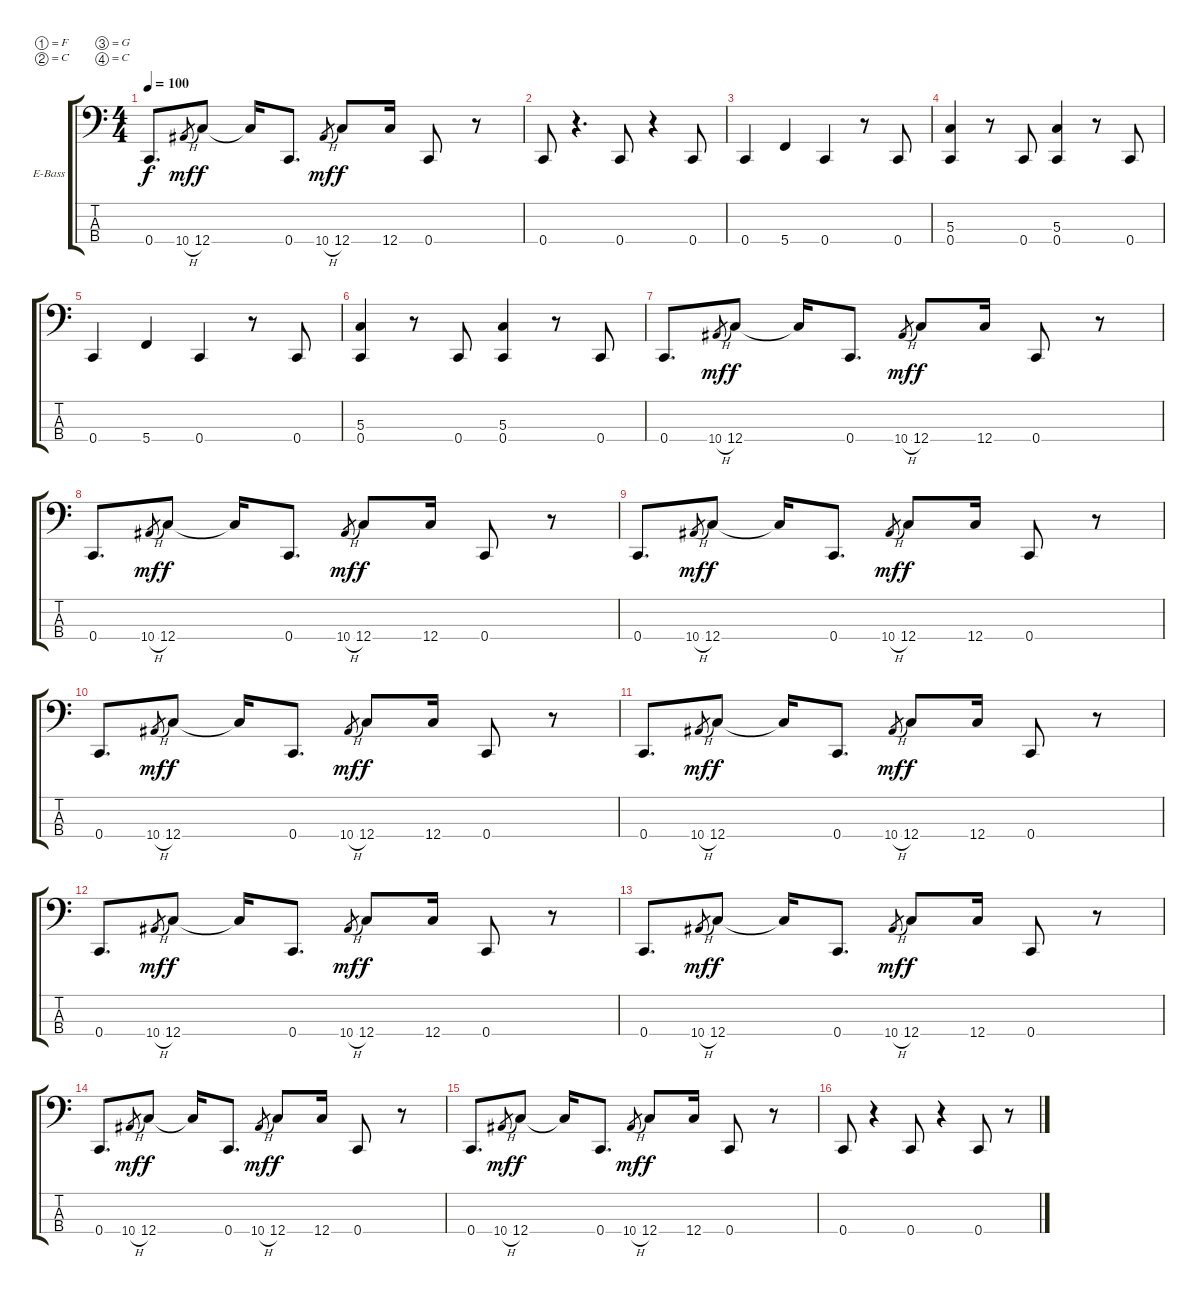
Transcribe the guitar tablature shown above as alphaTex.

\bracketExtendMode groupsimilarinstruments
\firstSystemTrackNameOrientation horizontal
\otherSystemsTrackNameOrientation horizontal
\track ("Bob Rock (Bass)" "E-Bass") {instrument electricbassfinger}
\staff {score tabs}
\tuning (F2 C2 G1 C1)
\ts (4 4)
\tempo 100
\clef f4
\scale
0.333333
\ks c
0.4.8{d dy f} 10.4{h}.8{gr dy mf} 12.4.8{dy f} 12.4{t}.16 0.4.8{d} 10.4{h}.8{gr dy mf} 12.4.8{dy f} 12.4.16 0.4.8 r.8 |
\scale
0.333333 0.4.8 r.4{d} 0.4.8 r.4 0.4.8 |
\scale
0.333333 0.4.4 5.4.4 0.4.4 r.8 0.4.8 |
\scale
0.333333 (5.3 0.4).4 r.8 0.4.8 (5.3 0.4).4 r.8 0.4.8 |
\scale
0.333333 0.4.4 5.4.4 0.4.4 r.8 0.4.8 |
\scale
0.333333 (5.3 0.4).4 r.8 0.4.8 (5.3 0.4).4 r.8 0.4.8 |
\scale
0.333333 0.4.8{d} 10.4{h}.8{gr dy mf} 12.4.8{dy f} 12.4{t}.16 0.4.8{d} 10.4{h}.8{gr dy mf} 12.4.8{dy f} 12.4.16 0.4.8 r.8 |
\scale
0.333333 0.4.8{d} 10.4{h}.8{gr dy mf} 12.4.8{dy f} 12.4{t}.16 0.4.8{d} 10.4{h}.8{gr dy mf} 12.4.8{dy f} 12.4.16 0.4.8 r.8 |
\scale
0.333333 0.4.8{d} 10.4{h}.8{gr dy mf} 12.4.8{dy f} 12.4{t}.16 0.4.8{d} 10.4{h}.8{gr dy mf} 12.4.8{dy f} 12.4.16 0.4.8 r.8 |
\scale
0.333333 0.4.8{d} 10.4{h}.8{gr dy mf} 12.4.8{dy f} 12.4{t}.16 0.4.8{d} 10.4{h}.8{gr dy mf} 12.4.8{dy f} 12.4.16 0.4.8 r.8 |
\scale
0.333333 0.4.8{d} 10.4{h}.8{gr dy mf} 12.4.8{dy f} 12.4{t}.16 0.4.8{d} 10.4{h}.8{gr dy mf} 12.4.8{dy f} 12.4.16 0.4.8 r.8 |
\scale
0.333333 0.4.8{d} 10.4{h}.8{gr dy mf} 12.4.8{dy f} 12.4{t}.16 0.4.8{d} 10.4{h}.8{gr dy mf} 12.4.8{dy f} 12.4.16 0.4.8 r.8 |
\scale
0.333333 0.4.8{d} 10.4{h}.8{gr dy mf} 12.4.8{dy f} 12.4{t}.16 0.4.8{d} 10.4{h}.8{gr dy mf} 12.4.8{dy f} 12.4.16 0.4.8 r.8 |
\scale
0.333333 0.4.8{d} 10.4{h}.8{gr dy mf} 12.4.8{dy f} 12.4{t}.16 0.4.8{d} 10.4{h}.8{gr dy mf} 12.4.8{dy f} 12.4.16 0.4.8 r.8 |
\scale
0.333333 0.4.8{d} 10.4{h}.8{gr dy mf} 12.4.8{dy f} 12.4{t}.16 0.4.8{d} 10.4{h}.8{gr dy mf} 12.4.8{dy f} 12.4.16 0.4.8 r.8 |
\scale
0.333333 0.4.8 r.4 0.4.8 r.4 0.4.8 r.8
